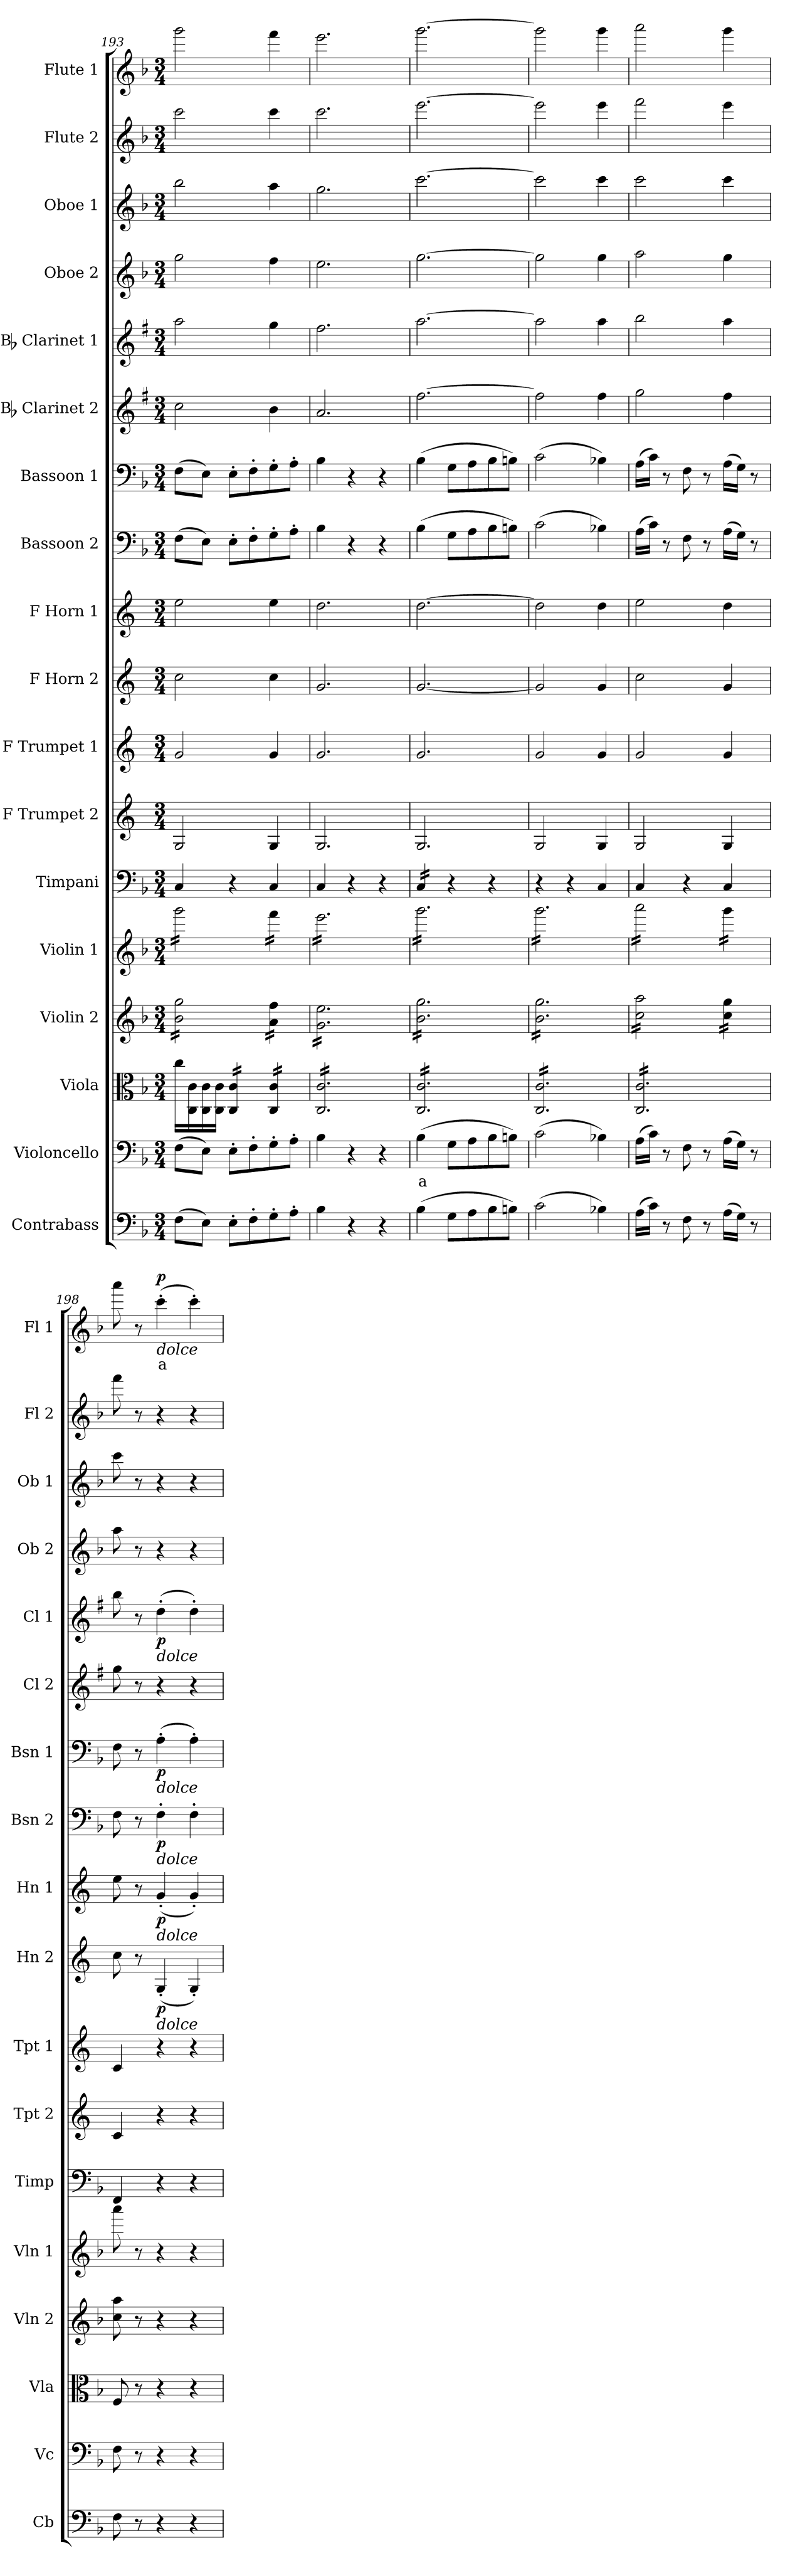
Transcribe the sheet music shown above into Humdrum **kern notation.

**kern	**kern	**text	**kern	**kern	**kern	**kern	**kern	**kern	**kern	**dynam	**kern	**dynam	**kern	**dynam	**kern	**dynam	**kern	**kern	**dynam	**kern	**kern	**kern	**kern	**text	**dynam
*part18	*part17	*part17	*part16	*part15	*part14	*part13	*part12	*part11	*part10	*part10	*part9	*part9	*part8	*part8	*part7	*part7	*part6	*part5	*part5	*part4	*part3	*part2	*part1	*part1	*part1
*staff18	*staff17	*staff17	*staff16	*staff15	*staff14	*staff13	*staff12	*staff11	*staff10	*staff10	*staff9	*staff9	*staff8	*staff8	*staff7	*staff7	*staff6	*staff5	*staff5	*staff4	*staff3	*staff2	*staff1	*staff1	*staff1
*I"Contrabass	*I"Violoncello	*	*I"Viola	*I"Violin 2	*I"Violin 1	*I"Timpani	*I"F Trumpet 2	*I"F Trumpet 1	*I"F Horn 2	*	*I"F Horn 1	*	*I"Bassoon 2	*	*I"Bassoon 1	*	*I"Bb Clarinet 2	*I"Bb Clarinet 1	*	*I"Oboe 2	*I"Oboe 1	*I"Flute 2	*I"Flute 1	*	*
*I'Cb	*I'Vc	*	*I'Vla	*I'Vln 2	*I'Vln 1	*I'Timp	*I'Tpt 2	*I'Tpt 1	*I'Hn 2	*	*I'Hn 1	*	*I'Bsn 2	*	*I'Bsn 1	*	*I'Cl 2	*I'Cl 1	*	*I'Ob 2	*I'Ob 1	*I'Fl 2	*I'Fl 1	*	*
!!LO:PB:g=z
*clefF4	*clefF4	*	*clefC3	*clefG2	*clefG2	*clefF4	*clefG2	*clefG2	*clefG2	*	*clefG2	*	*clefF4	*	*clefF4	*	*clefG2	*clefG2	*	*clefG2	*clefG2	*clefG2	*clefG2	*	*
*ITrd7c12	*	*	*	*	*	*	*ITrd-3c-5	*ITrd-3c-5	*ITrd4c7	*	*ITrd4c7	*	*	*	*	*	*ITrd1c2	*ITrd1c2	*	*	*	*	*	*	*
*k[b-]	*k[b-]	*	*k[b-]	*k[b-]	*k[b-]	*k[b-]	*k[b-]	*k[b-]	*k[b-]	*	*k[b-]	*	*k[b-]	*	*k[b-]	*	*k[b-]	*k[b-]	*	*k[b-]	*k[b-]	*k[b-]	*k[b-]	*	*
*M3/4	*M3/4	*	*M3/4	*M3/4	*M3/4	*M3/4	*M3/4	*M3/4	*M3/4	*	*M3/4	*	*M3/4	*	*M3/4	*	*M3/4	*M3/4	*	*M3/4	*M3/4	*M3/4	*M3/4	*	*
=193	=193	=193	=193	=193	=193	=193	=193	=193	=193	=193	=193	=193	=193	=193	=193	=193	=193	=193	=193	=193	=193	=193	=193	=193	=193
*	*	*	*	*tremolo	*	*	*	*	*	*	*	*	*	*	*	*	*	*	*	*	*	*	*	*	*
*	*	*	*	*	*tremolo	*	*	*	*	*	*	*	*	*	*	*	*	*	*	*	*	*	*	*	*
(8FF\L	(8F\L	.	16cc\LL	16b-\ 16gg\LL	16ggg\LL	4C/	2c/	2cc/	2f\	.	2a\	.	(8F\L	.	(8F\L	.	2b-\	2gg\	.	2gg\	2bb-\	2ccc\	2ggg\	.	.
.	.	.	16C\ 16c\	16b-\ 16gg\	16ggg\	.	.	.	.	.	.	.	.	.	.	.	.	.	.	.	.	.	.	.	.
8EE\J)	8E\J)	.	16C\ 16c\	16b-\ 16gg\	16ggg\	.	.	.	.	.	.	.	8E\J)	.	8E\J)	.	.	.	.	.	.	.	.	.	.
.	.	.	16C\ 16c\JJ	16b-\ 16gg\	16ggg\	.	.	.	.	.	.	.	.	.	.	.	.	.	.	.	.	.	.	.	.
*	*	*	*tremolo	*	*	*	*	*	*	*	*	*	*	*	*	*	*	*	*	*	*	*	*	*	*
8EE'\L	8E'\L	.	16C/ 16c/LL	16b-\ 16gg\	16ggg\	4r	.	.	.	.	.	.	8E'\L	.	8E'\L	.	.	.	.	.	.	.	.	.	.
.	.	.	16C/ 16c/	16b-\ 16gg\	16ggg\	.	.	.	.	.	.	.	.	.	.	.	.	.	.	.	.	.	.	.	.
8FF'\	8F'\	.	16C/ 16c/	16b-\ 16gg\	16ggg\	.	.	.	.	.	.	.	8F'\	.	8F'\	.	.	.	.	.	.	.	.	.	.
.	.	.	16C/ 16c/JJ	16b-\ 16gg\JJ	16ggg\JJ	.	.	.	.	.	.	.	.	.	.	.	.	.	.	.	.	.	.	.	.
8GG'\	8G'\	.	16C/ 16c/LL	16a\ 16ff\LL	16fff\LL	4C/	4c/	4cc/	4f\	.	4a\	.	8G'\	.	8G'\	.	4a\	4ff\	.	4ff\	4aa\	4ccc\	4fff\	.	.
.	.	.	16C/ 16c/	16a\ 16ff\	16fff\	.	.	.	.	.	.	.	.	.	.	.	.	.	.	.	.	.	.	.	.
8AA'\J	8A'\J	.	16C/ 16c/	16a\ 16ff\	16fff\	.	.	.	.	.	.	.	8A'\J	.	8A'\J	.	.	.	.	.	.	.	.	.	.
.	.	.	16C/ 16c/JJ	16a\ 16ff\JJ	16fff\JJ	.	.	.	.	.	.	.	.	.	.	.	.	.	.	.	.	.	.	.	.
=194	=194	=194	=194	=194	=194	=194	=194	=194	=194	=194	=194	=194	=194	=194	=194	=194	=194	=194	=194	=194	=194	=194	=194	=194	=194
4BB-\	4B-\	.	16C/ 16c/LL	16g\ 16ee\LL	16eee\LL	4C/	2.c/	2.cc/	2.c/	.	2.g\	.	4B-\	.	4B-\	.	2.g/	2.ee\	.	2.ee\	2.gg\	2.ccc\	2.eee\	.	.
.	.	.	16C/ 16c/	16g\ 16ee\	16eee\	.	.	.	.	.	.	.	.	.	.	.	.	.	.	.	.	.	.	.	.
.	.	.	16C/ 16c/	16g\ 16ee\	16eee\	.	.	.	.	.	.	.	.	.	.	.	.	.	.	.	.	.	.	.	.
.	.	.	16C/ 16c/	16g\ 16ee\	16eee\	.	.	.	.	.	.	.	.	.	.	.	.	.	.	.	.	.	.	.	.
4r	4r	.	16C/ 16c/	16g\ 16ee\	16eee\	4r	.	.	.	.	.	.	4r	.	4r	.	.	.	.	.	.	.	.	.	.
.	.	.	16C/ 16c/	16g\ 16ee\	16eee\	.	.	.	.	.	.	.	.	.	.	.	.	.	.	.	.	.	.	.	.
.	.	.	16C/ 16c/	16g\ 16ee\	16eee\	.	.	.	.	.	.	.	.	.	.	.	.	.	.	.	.	.	.	.	.
.	.	.	16C/ 16c/	16g\ 16ee\	16eee\	.	.	.	.	.	.	.	.	.	.	.	.	.	.	.	.	.	.	.	.
4r	4r	.	16C/ 16c/	16g\ 16ee\	16eee\	4r	.	.	.	.	.	.	4r	.	4r	.	.	.	.	.	.	.	.	.	.
.	.	.	16C/ 16c/	16g\ 16ee\	16eee\	.	.	.	.	.	.	.	.	.	.	.	.	.	.	.	.	.	.	.	.
.	.	.	16C/ 16c/	16g\ 16ee\	16eee\	.	.	.	.	.	.	.	.	.	.	.	.	.	.	.	.	.	.	.	.
.	.	.	16C/ 16c/JJ	16g\ 16ee\JJ	16eee\JJ	.	.	.	.	.	.	.	.	.	.	.	.	.	.	.	.	.	.	.	.
=195	=195	=195	=195	=195	=195	=195	=195	=195	=195	=195	=195	=195	=195	=195	=195	=195	=195	=195	=195	=195	=195	=195	=195	=195	=195
!	!	!LO:LY:b:color=#FF0000	!	!	!	!	!	!	!	!	!	!	!	!	!	!	!	!	!	!	!	!	!	!	!
*	*	*	*	*	*	*tremolo	*	*	*	*	*	*	*	*	*	*	*	*	*	*	*	*	*	*	*
(4BB-\	(4B-\	a	16C/ 16c/LL	16b-\ 16gg\LL	16ggg\LL	16C/LL	2.c/	2.cc/	[2.c/	.	[2.g\	.	(4B-\	.	(4B-\	.	[2.ee\	[2.gg\	.	[2.gg\	[2.ccc\	[2.eee\	[2.ggg\	.	.
.	.	.	16C/ 16c/	16b-\ 16gg\	16ggg\	16C/	.	.	.	.	.	.	.	.	.	.	.	.	.	.	.	.	.	.	.
.	.	.	16C/ 16c/	16b-\ 16gg\	16ggg\	16C/	.	.	.	.	.	.	.	.	.	.	.	.	.	.	.	.	.	.	.
.	.	.	16C/ 16c/	16b-\ 16gg\	16ggg\	16C/JJ	.	.	.	.	.	.	.	.	.	.	.	.	.	.	.	.	.	.	.
*	*	*	*	*	*	*Xtremolo	*	*	*	*	*	*	*	*	*	*	*	*	*	*	*	*	*	*	*
8GG\L	8G\L	.	16C/ 16c/	16b-\ 16gg\	16ggg\	4r	.	.	.	.	.	.	8G\L	.	8G\L	.	.	.	.	.	.	.	.	.	.
.	.	.	16C/ 16c/	16b-\ 16gg\	16ggg\	.	.	.	.	.	.	.	.	.	.	.	.	.	.	.	.	.	.	.	.
8AA\	8A\	.	16C/ 16c/	16b-\ 16gg\	16ggg\	.	.	.	.	.	.	.	8A\	.	8A\	.	.	.	.	.	.	.	.	.	.
.	.	.	16C/ 16c/	16b-\ 16gg\	16ggg\	.	.	.	.	.	.	.	.	.	.	.	.	.	.	.	.	.	.	.	.
8BB-\	8B-\	.	16C/ 16c/	16b-\ 16gg\	16ggg\	4r	.	.	.	.	.	.	8B-\	.	8B-\	.	.	.	.	.	.	.	.	.	.
.	.	.	16C/ 16c/	16b-\ 16gg\	16ggg\	.	.	.	.	.	.	.	.	.	.	.	.	.	.	.	.	.	.	.	.
8BBn\J)	8Bn\J)	.	16C/ 16c/	16b-\ 16gg\	16ggg\	.	.	.	.	.	.	.	8Bn\J)	.	8Bn\J)	.	.	.	.	.	.	.	.	.	.
.	.	.	16C/ 16c/JJ	16b-\ 16gg\JJ	16ggg\JJ	.	.	.	.	.	.	.	.	.	.	.	.	.	.	.	.	.	.	.	.
=196	=196	=196	=196	=196	=196	=196	=196	=196	=196	=196	=196	=196	=196	=196	=196	=196	=196	=196	=196	=196	=196	=196	=196	=196	=196
(2C\	(2c\	.	16C/ 16c/LL	16b-\ 16gg\LL	16ggg\LL	4r	2c/	2cc/	2c/]	.	2g\]	.	(2c\	.	(2c\	.	2ee\]	2gg\]	.	2gg\]	2ccc\]	2eee\]	2ggg\]	.	.
.	.	.	16C/ 16c/	16b-\ 16gg\	16ggg\	.	.	.	.	.	.	.	.	.	.	.	.	.	.	.	.	.	.	.	.
.	.	.	16C/ 16c/	16b-\ 16gg\	16ggg\	.	.	.	.	.	.	.	.	.	.	.	.	.	.	.	.	.	.	.	.
.	.	.	16C/ 16c/	16b-\ 16gg\	16ggg\	.	.	.	.	.	.	.	.	.	.	.	.	.	.	.	.	.	.	.	.
.	.	.	16C/ 16c/	16b-\ 16gg\	16ggg\	4r	.	.	.	.	.	.	.	.	.	.	.	.	.	.	.	.	.	.	.
.	.	.	16C/ 16c/	16b-\ 16gg\	16ggg\	.	.	.	.	.	.	.	.	.	.	.	.	.	.	.	.	.	.	.	.
.	.	.	16C/ 16c/	16b-\ 16gg\	16ggg\	.	.	.	.	.	.	.	.	.	.	.	.	.	.	.	.	.	.	.	.
.	.	.	16C/ 16c/	16b-\ 16gg\	16ggg\	.	.	.	.	.	.	.	.	.	.	.	.	.	.	.	.	.	.	.	.
4BB-X\)	4B-X\)	.	16C/ 16c/	16b-\ 16gg\	16ggg\	4C/	4c/	4cc/	4c/	.	4g\	.	4B-X\)	.	4B-X\)	.	4ee\	4gg\	.	4gg\	4ccc\	4eee\	4ggg\	.	.
.	.	.	16C/ 16c/	16b-\ 16gg\	16ggg\	.	.	.	.	.	.	.	.	.	.	.	.	.	.	.	.	.	.	.	.
.	.	.	16C/ 16c/	16b-\ 16gg\	16ggg\	.	.	.	.	.	.	.	.	.	.	.	.	.	.	.	.	.	.	.	.
.	.	.	16C/ 16c/JJ	16b-\ 16gg\JJ	16ggg\JJ	.	.	.	.	.	.	.	.	.	.	.	.	.	.	.	.	.	.	.	.
=197	=197	=197	=197	=197	=197	=197	=197	=197	=197	=197	=197	=197	=197	=197	=197	=197	=197	=197	=197	=197	=197	=197	=197	=197	=197
(16AA\LL	(16A\LL	.	16C/ 16c/LL	16cc\ 16aa\LL	16aaa\LL	4C/	2c/	2cc/	2f\	.	2a\	.	(16A\LL	.	(16A\LL	.	2ff\	2aa\	.	2aa\	2ccc\	2fff\	2aaa\	.	.
16C\JJ)	16c\JJ)	.	16C/ 16c/	16cc\ 16aa\	16aaa\	.	.	.	.	.	.	.	16c\JJ)	.	16c\JJ)	.	.	.	.	.	.	.	.	.	.
8r	8r	.	16C/ 16c/	16cc\ 16aa\	16aaa\	.	.	.	.	.	.	.	8r	.	8r	.	.	.	.	.	.	.	.	.	.
.	.	.	16C/ 16c/	16cc\ 16aa\	16aaa\	.	.	.	.	.	.	.	.	.	.	.	.	.	.	.	.	.	.	.	.
8FF\	8F\	.	16C/ 16c/	16cc\ 16aa\	16aaa\	4r	.	.	.	.	.	.	8F\	.	8F\	.	.	.	.	.	.	.	.	.	.
.	.	.	16C/ 16c/	16cc\ 16aa\	16aaa\	.	.	.	.	.	.	.	.	.	.	.	.	.	.	.	.	.	.	.	.
8r	8r	.	16C/ 16c/	16cc\ 16aa\	16aaa\	.	.	.	.	.	.	.	8r	.	8r	.	.	.	.	.	.	.	.	.	.
.	.	.	16C/ 16c/	16cc\ 16aa\JJ	16aaa\JJ	.	.	.	.	.	.	.	.	.	.	.	.	.	.	.	.	.	.	.	.
(16AA\LL	(16A\LL	.	16C/ 16c/	16cc\ 16gg\LL	16ggg\LL	4C/	4c/	4cc/	4c/	.	4g\	.	(16A\LL	.	(16A\LL	.	4ee\	4gg\	.	4gg\	4ccc\	4eee\	4ggg\	.	.
16GG\JJ)	16G\JJ)	.	16C/ 16c/	16cc\ 16gg\	16ggg\	.	.	.	.	.	.	.	16G\JJ)	.	16G\JJ)	.	.	.	.	.	.	.	.	.	.
8r	8r	.	16C/ 16c/	16cc\ 16gg\	16ggg\	.	.	.	.	.	.	.	8r	.	8r	.	.	.	.	.	.	.	.	.	.
.	.	.	16C/ 16c/JJ	16cc\ 16gg\JJ	16ggg\JJ	.	.	.	.	.	.	.	.	.	.	.	.	.	.	.	.	.	.	.	.
*	*	*	*	*	*Xtremolo	*	*	*	*	*	*	*	*	*	*	*	*	*	*	*	*	*	*	*	*
*	*	*	*	*Xtremolo	*	*	*	*	*	*	*	*	*	*	*	*	*	*	*	*	*	*	*	*	*
*	*	*	*Xtremolo	*	*	*	*	*	*	*	*	*	*	*	*	*	*	*	*	*	*	*	*	*	*
=198	=198	=198	=198	=198	=198	=198	=198	=198	=198	=198	=198	=198	=198	=198	=198	=198	=198	=198	=198	=198	=198	=198	=198	=198	=198
8FF\	8F\	.	8F/	8cc\ 8aa\	8aaa\	4FF/	4f/	4f/	8f\	.	8a\	.	8F\	.	8F\	.	8ff\	8aa\	.	8aa\	8ccc\	8fff\	8aaa\	.	.
8r	8r	.	8r	8r	8r	.	.	.	8r	.	8r	.	8r	.	8r	.	8r	8r	.	8r	8r	8r	8r	.	.
!	!	!	!	!	!	!	!	!	!	!	!	!	!	!	!	!	!	!	!	!	!	!	!LO:TX:b:i:t=dolce	!	!
!	!	!	!	!	!	!	!	!	!	!	!	!	!	!	!	!	!	!LO:TX:b:i:t=dolce	!	!	!	!	!	!	!
!	!	!	!	!	!	!	!	!	!	!	!	!	!	!	!LO:TX:b:i:t=dolce	!	!	!	!	!	!	!	!	!	!
!	!	!	!	!	!	!	!	!	!	!	!	!	!LO:TX:b:i:t=dolce	!	!	!	!	!	!	!	!	!	!	!	!
!	!	!	!	!	!	!	!	!	!	!	!LO:TX:b:i:t=dolce	!	!	!	!	!	!	!	!	!	!	!	!	!	!
!	!	!	!	!	!	!	!	!	!LO:TX:b:i:t=dolce	!	!	!	!	!	!	!	!	!	!	!	!	!	!	!	!
!	!	!	!	!	!	!	!	!	!	!LO:DY:b	!	!LO:DY:b	!	!LO:DY:b	!	!LO:DY:b	!	!	!LO:DY:b	!	!	!	!	!LO:LY:b:color=#FF0000	!LO:DY:b
4r	4r	.	4r	4r	4r	4r	4r	4r	(4C'/	p	(4c'/	p	4F'\	p	(4A'\	p	4r	(4cc'\	p	4r	4r	4r	(4ccc'\	a	p
4r	4r	.	4r	4r	4r	4r	4r	4r	4C'/)	.	4c'/)	.	4F'\	.	4A'\)	.	4r	4cc'\)	.	4r	4r	4r	4ccc'\)	.	.
=	=	=	=	=	=	=	=	=	=	=	=	=	=	=	=	=	=	=	=	=	=	=	=	=	=
*-	*-	*-	*-	*-	*-	*-	*-	*-	*-	*-	*-	*-	*-	*-	*-	*-	*-	*-	*-	*-	*-	*-	*-	*-	*-
